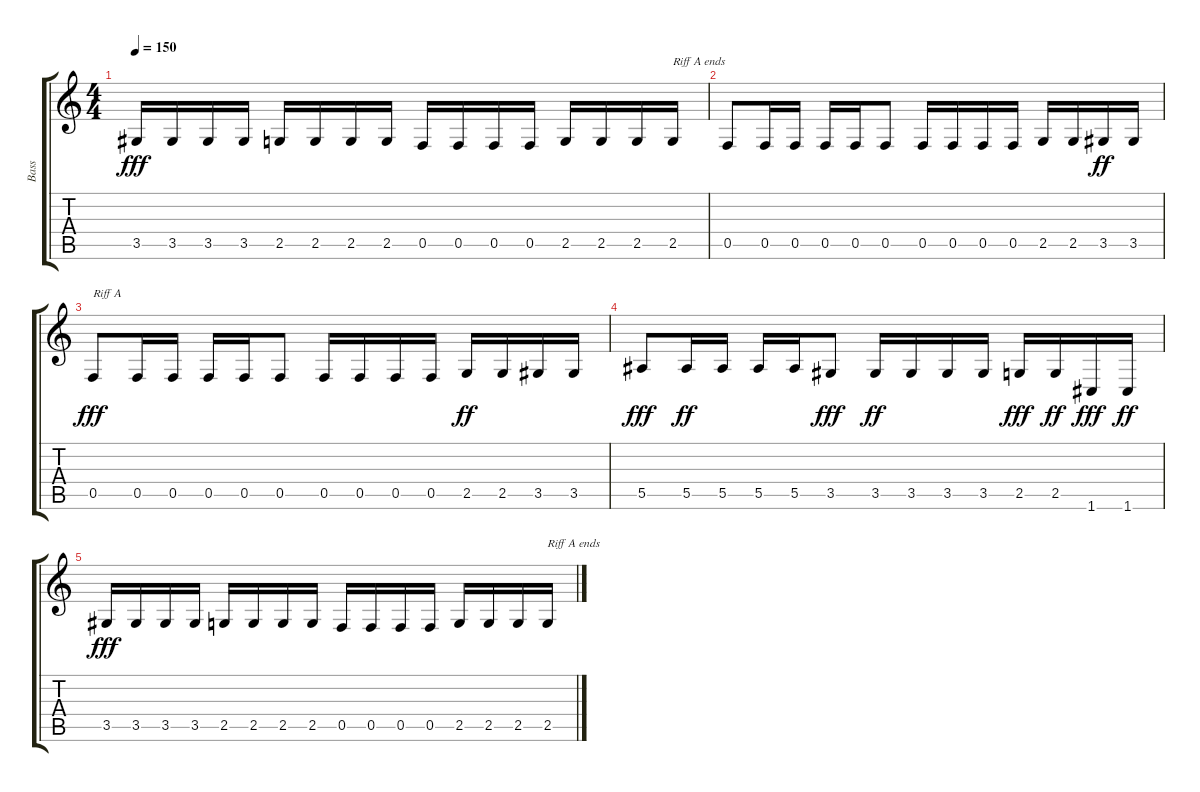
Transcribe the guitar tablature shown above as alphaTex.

\track ("Bass" "Bass") {instrument electricbasspick}
\staff {score tabs}
\tuning (C4 G3 Eb3 Bb2 F2 C2) {hide}
\ts (4 4)
\tempo 150
\clef g2
\ks c
3.5.16{dy fff} 3.5.16 3.5.16 3.5.16 2.5.16 2.5.16 2.5.16 2.5.16 0.5.16 0.5.16 0.5.16 0.5.16 2.5.16 2.5.16 2.5.16 2.5.16{txt "Riff A ends"} |
0.5.8 0.5.16 0.5.16 0.5.16 0.5.16 0.5.8 0.5.16 0.5.16 0.5.16 0.5.16 2.5.16 2.5.16 3.5.16{dy ff} 3.5.16 |
0.5.8{txt "Riff A" dy fff} 0.5.16 0.5.16 0.5.16 0.5.16 0.5.8 0.5.16 0.5.16 0.5.16 0.5.16 2.5.16{dy ff} 2.5.16 3.5.16 3.5.16 |
5.5.8{dy fff} 5.5.16{dy ff} 5.5.16 5.5.16 5.5.16 3.5.8{dy fff} 3.5.16{dy ff} 3.5.16 3.5.16 3.5.16 2.5.16{dy fff} 2.5.16{dy ff} 1.6.16{dy fff} 1.6.16{dy ff} |
3.5.16{dy fff} 3.5.16 3.5.16 3.5.16 2.5.16 2.5.16 2.5.16 2.5.16 0.5.16 0.5.16 0.5.16 0.5.16 2.5.16 2.5.16 2.5.16 2.5.16{txt "Riff A ends"}
